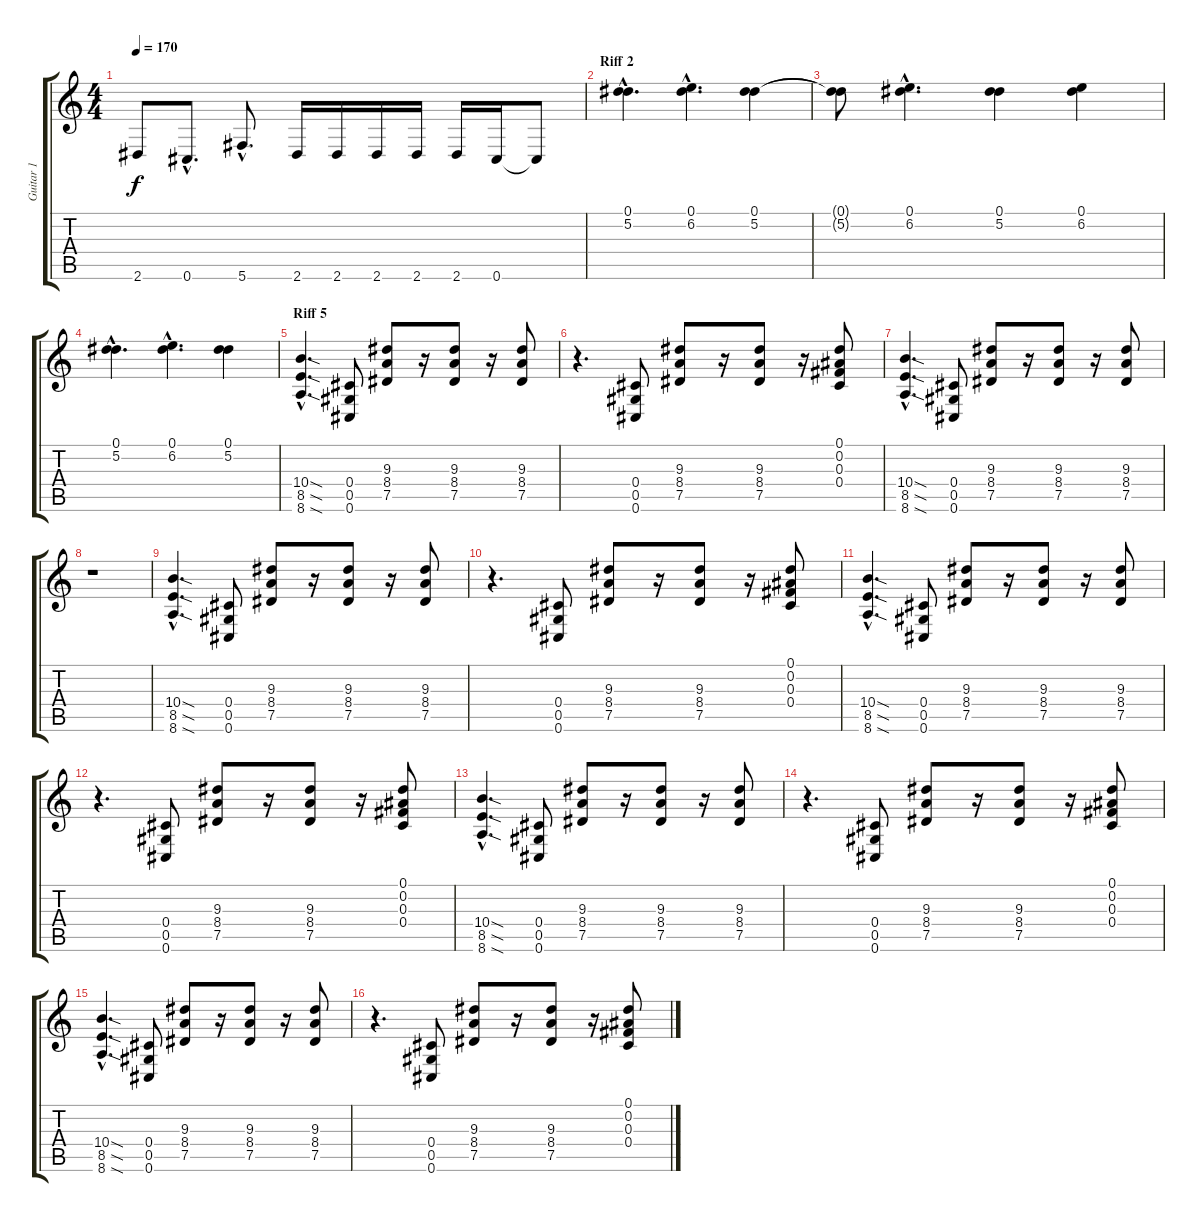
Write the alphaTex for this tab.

\track ("Guitar 1" "Guitar 1") {instrument distortionguitar}
\staff {score tabs}
\tuning (Eb4 Bb3 Gb3 Db3 Ab2 Db2) {hide}
\ts (4 4)
\tempo 170
\clef g2
\ks c
2.6{t}.8{dy f} 0.6{hac}.8{d} 5.6{hac}.8{d} 2.6.16 2.6.16 2.6.16 2.6.16 2.6.16 0.6.16 0.6{t}.8 |
\section ("" "Riff 2")
(0.1{hac} 5.2{hac}).4{d} (0.1{hac} 6.2{hac}).4{d} (0.1 5.2).4 |
(0.1{t} 5.2{t}).8 (0.1{hac} 6.2{hac}).4{d} (0.1 5.2).4 (0.1 6.2).4 |
(0.1{hac} 5.2{hac}).4{d} (0.1{hac} 6.2{hac}).4{d} (0.1 5.2).4 |
\section ("" "Riff 5")
(10.4{sod hac} 8.5{sod hac} 8.6{sod hac}).4{d} (0.4 0.5 0.6).8 (9.3 8.4 7.5).8 r.16 (9.3 8.4 7.5).8 r.16 (9.3 8.4 7.5).8 |
r.4{d} (0.4 0.5 0.6).8 (9.3 8.4 7.5).8 r.16 (9.3 8.4 7.5).8 r.16 (0.1 0.2 0.3 0.4).8 |
(10.4{sod hac} 8.5{sod hac} 8.6{sod hac}).4{d} (0.4 0.5 0.6).8 (9.3 8.4 7.5).8 r.16 (9.3 8.4 7.5).8 r.16 (9.3 8.4 7.5).8 |
r.1 |
(10.4{sod hac} 8.5{sod hac} 8.6{sod hac}).4{d} (0.4 0.5 0.6).8 (9.3 8.4 7.5).8 r.16 (9.3 8.4 7.5).8 r.16 (9.3 8.4 7.5).8 |
r.4{d} (0.4 0.5 0.6).8 (9.3 8.4 7.5).8 r.16 (9.3 8.4 7.5).8 r.16 (0.1 0.2 0.3 0.4).8 |
(10.4{sod hac} 8.5{sod hac} 8.6{sod hac}).4{d} (0.4 0.5 0.6).8 (9.3 8.4 7.5).8 r.16 (9.3 8.4 7.5).8 r.16 (9.3 8.4 7.5).8 |
r.4{d} (0.4 0.5 0.6).8 (9.3 8.4 7.5).8 r.16 (9.3 8.4 7.5).8 r.16 (0.1 0.2 0.3 0.4).8 |
(10.4{sod hac} 8.5{sod hac} 8.6{sod hac}).4{d} (0.4 0.5 0.6).8 (9.3 8.4 7.5).8 r.16 (9.3 8.4 7.5).8 r.16 (9.3 8.4 7.5).8 |
r.4{d} (0.4 0.5 0.6).8 (9.3 8.4 7.5).8 r.16 (9.3 8.4 7.5).8 r.16 (0.1 0.2 0.3 0.4).8 |
(10.4{sod hac} 8.5{sod hac} 8.6{sod hac}).4{d} (0.4 0.5 0.6).8 (9.3 8.4 7.5).8 r.16 (9.3 8.4 7.5).8 r.16 (9.3 8.4 7.5).8 |
r.4{d} (0.4 0.5 0.6).8 (9.3 8.4 7.5).8 r.16 (9.3 8.4 7.5).8 r.16 (0.1 0.2 0.3 0.4).8
